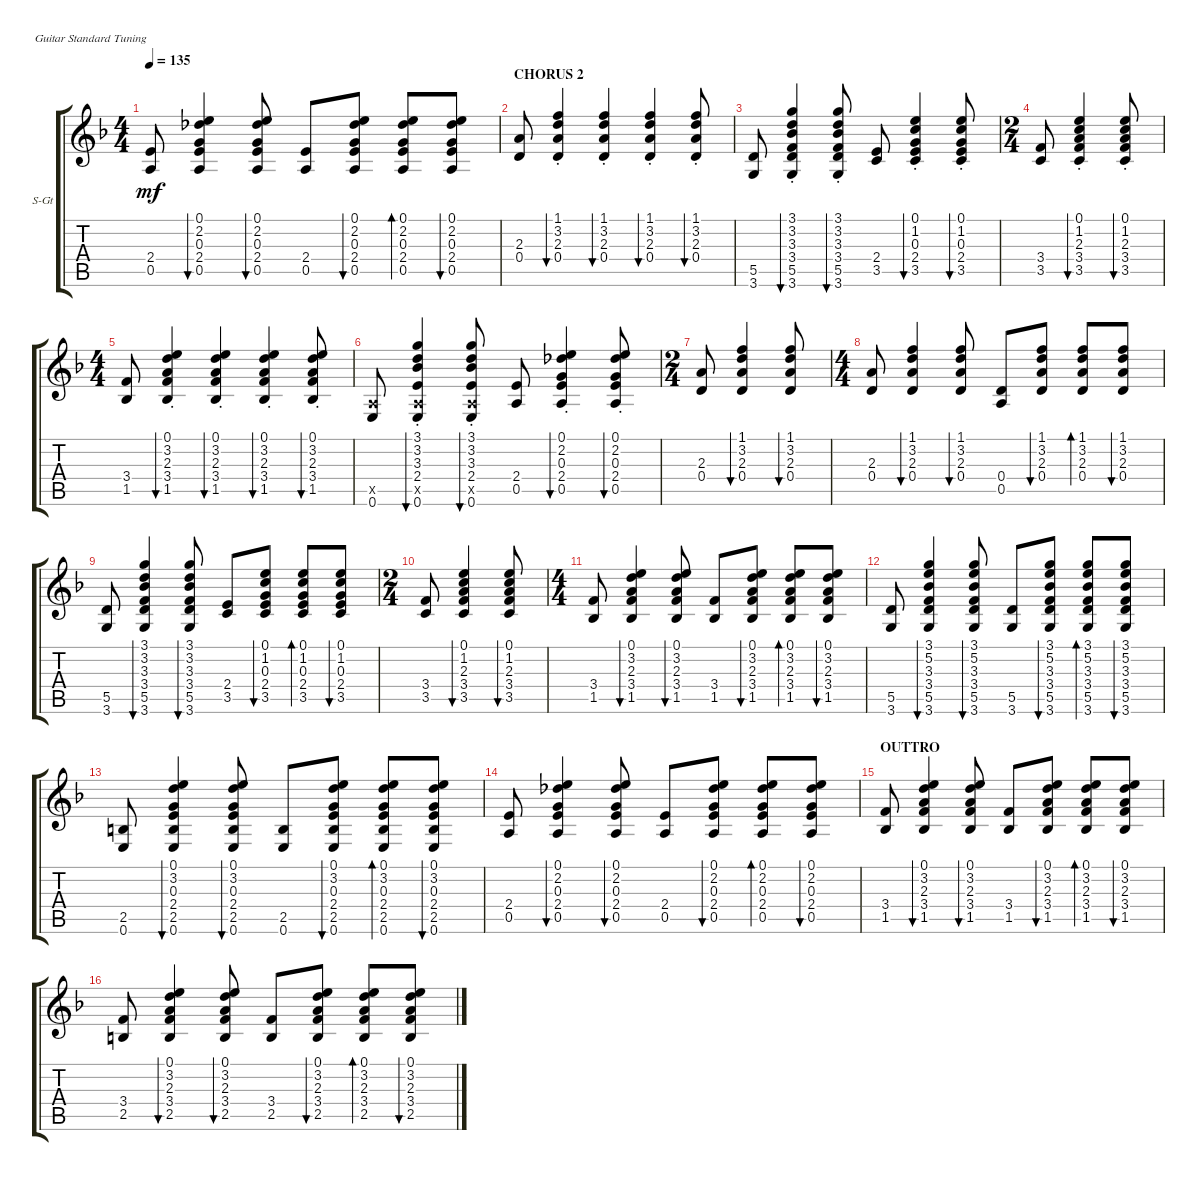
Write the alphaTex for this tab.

\defaultSystemsLayout 4
\bracketExtendMode groupsimilarinstruments
\firstSystemTrackNameOrientation horizontal
\otherSystemsTrackNameOrientation horizontal
\track ("Steel Guitar" "S-Gt") {instrument acousticguitarsteel}
\staff {score tabs}
\tuning (E4 B3 G3 D3 A2 E2)
\ts (4 4)
\tempo 135
\clef g2
\ks dminor
(0.5 2.4).8{dy mf} (2.4 0.3 2.2 0.1 0.5).4{bu 30} (2.4 0.3 2.2 0.1 0.5).8{bu 30} (0.5 2.4).8 (2.4 0.3 2.2 0.1 0.5).8{bu 30} (2.4 0.3 2.2 0.1 0.5).8{bd 30} (2.4 0.3 2.2 0.1 0.5).8{bu 30} |
\section ("" "CHORUS 2")
(0.4 2.3).8 (0.4{st} 2.3{st} 3.2{st} 1.1{st}).4{bu 30} (0.4{st} 2.3{st} 3.2{st} 1.1{st}).4{bu 30} (0.4{st} 2.3{st} 3.2{st} 1.1{st}).4{bu 30} (0.4{st} 2.3{st} 3.2{st} 1.1{st}).8{bu 30} |
(3.6 5.5).8 (3.4{st} 3.3{st} 3.2{st} 3.1{st} 3.6{st} 5.5{st}).4{bu 30} (3.4{st} 3.3{st} 3.2{st} 3.1{st} 5.5{st} 3.6{st}).8{bu 30} (3.5 2.4).8 (2.4{st} 0.3{st} 1.2{st} 0.1{st} 3.5{st}).4{bu 30} (2.4{st} 0.3{st} 1.2{st} 0.1{st} 3.5{st}).8{bu 30} |
\ts (2 4)
(3.5 3.4).8 (3.4{st} 2.3{st} 1.2{st} 0.1{st} 3.5{st}).4{bu 30} (3.4{st} 2.3{st} 1.2{st} 0.1{st} 3.5{st}).8{bu 30} |
\ts (4 4)
(1.5 3.4).8 (3.4{st} 2.3{st} 3.2{st} 0.1{st} 1.5{st}).4{bu 30} (3.4{st} 2.3{st} 3.2{st} 0.1{st} 1.5{st}).4{bu 30} (3.4{st} 2.3{st} 3.2{st} 0.1{st} 1.5{st}).4{bu 30} (3.4{st} 2.3{st} 3.2{st} 0.1{st} 1.5{st}).8{bu 30} |
(0.6 0.5{x}).8 (2.4{st} 3.3{st} 3.2{st} 3.1{st} 0.6{st} 0.5{st x}).4{bu 30} (2.4{st} 3.3{st} 3.2{st} 3.1{st} 0.5{st x} 0.6{st}).8{bu 30} (0.5 2.4).8 (2.4{st} 0.3{st} 2.2{st} 0.1{st} 0.5{st}).4{bu 30} (2.4{st} 0.3{st} 2.2{st} 0.1{st} 0.5{st}).8{bu 30} |
\ts (2 4)
(0.4 2.3).8 (0.4 2.3 3.2 1.1).4{bu 30} (0.4 2.3 3.2 1.1).8{bu 30} |
\ts (4 4)
(0.4 2.3).8 (0.4 2.3 3.2 1.1).4{bu 30} (0.4 2.3 3.2 1.1).8{bu 30} (0.5 0.4).8 (0.4 2.3 3.2 1.1).8{bu 30} (0.4 2.3 3.2 1.1).8{bd 30} (0.4 2.3 3.2 1.1).8{bu 30} |
(3.6 5.5).8 (3.4 3.3 3.2 3.1 3.6 5.5).4{bu 30} (3.4 3.3 3.2 3.1 5.5 3.6).8{bu 30} (3.5 2.4).8 (2.4 0.3 1.2 0.1 3.5).8{bu 30} (2.4 0.3 1.2 0.1 3.5).8{bd 30} (2.4 0.3 1.2 0.1 3.5).8{bu 30} |
\ts (2 4)
(3.5 3.4).8 (3.4 2.3 1.2 0.1 3.5).4{bu 30} (3.4 2.3 1.2 0.1 3.5).8{bu 30} |
\ts (4 4)
(1.5 3.4).8 (3.4 2.3 3.2 0.1 1.5).4{bu 30} (3.4 2.3 3.2 0.1 1.5).8{bu 30} (1.5 3.4).8 (3.4 2.3 3.2 0.1 1.5).8{bu 30} (3.4 2.3 3.2 0.1 1.5).8{bd 30} (3.4 2.3 3.2 0.1 1.5).8{bu 30} |
(3.6 5.5).8 (3.4 3.3 5.2 3.1 3.6 5.5).4{bu 30} (3.4 3.3 5.2 3.1 5.5 3.6).8{bu 30} (5.5 3.6).8 (3.4 3.3 5.2 3.1 5.5 3.6).8{bu 30} (3.4 3.3 5.2 3.1 5.5 3.6).8{bd 30} (3.4 3.3 5.2 3.1 5.5 3.6).8{bu 30} |
(0.6 2.5).8 (2.4 0.3 3.2 0.1 0.6 2.5).4{bu 30} (2.4 0.3 3.2 0.1 2.5 0.6).8{bu 30} (2.5 0.6).8 (2.4 0.3 3.2 0.1 2.5 0.6).8{bu 30} (2.4 0.3 3.2 0.1 2.5 0.6).8{bd 30} (2.4 0.3 3.2 0.1 2.5 0.6).8{bu 30} |
(0.5 2.4).8 (2.4 0.3 2.2 0.1 0.5).4{bu 30} (2.4 0.3 2.2 0.1 0.5).8{bu 30} (0.5 2.4).8 (2.4 0.3 2.2 0.1 0.5).8{bu 30} (2.4 0.3 2.2 0.1 0.5).8{bd 30} (2.4 0.3 2.2 0.1 0.5).8{bu 30} |
\section ("" "OUTTRO")
(3.4 1.5).8 (3.4 2.3 3.2 0.1 1.5).4{bu 30} (3.4 2.3 3.2 0.1 1.5).8{bu 30} (1.5 3.4).8 (3.4 2.3 3.2 0.1 1.5).8{bu 30} (3.4 2.3 3.2 0.1 1.5).8{bd 30} (3.4 2.3 3.2 0.1 1.5).8{bu 30} |
(3.4 2.5).8 (3.4 2.3 3.2 0.1 2.5).4{bu 30} (3.4 2.3 3.2 0.1 2.5).8{bu 30} (2.5 3.4).8 (3.4 2.3 3.2 0.1 2.5).8{bu 30} (3.4 2.3 3.2 0.1 2.5).8{bd 30} (3.4 2.3 3.2 0.1 2.5).8{bu 30}
